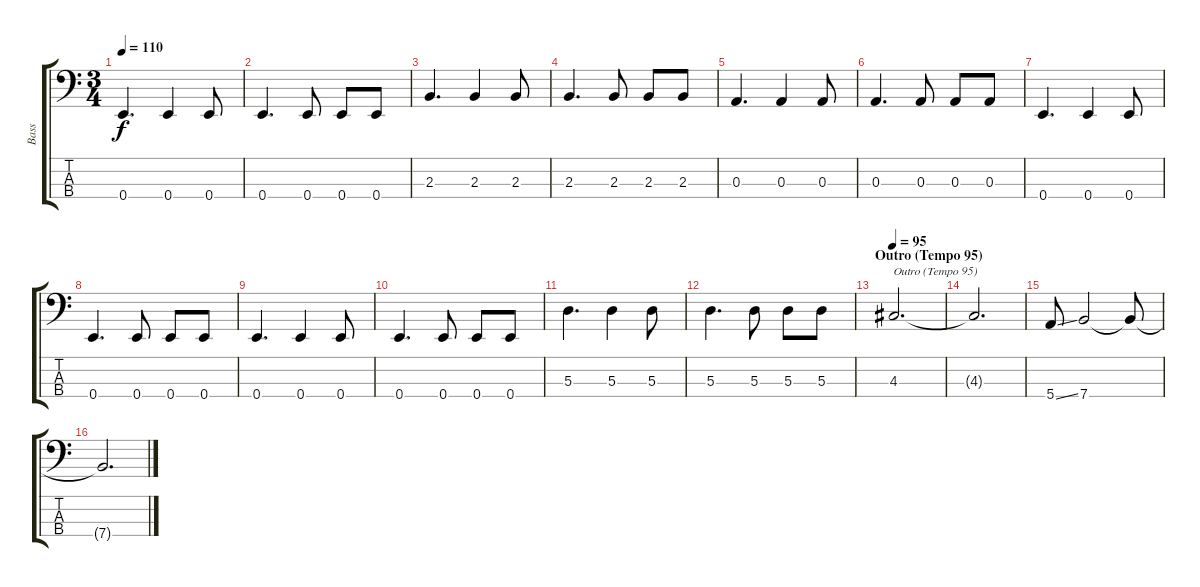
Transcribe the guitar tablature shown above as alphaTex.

\track ("Bass" "Bass") {instrument electricbasspick}
\staff {score tabs}
\tuning (G2 D2 A1 E1) {hide}
\ts (3 4)
\tempo 110
\clef f4
\ks c
0.4.4{d dy f} 0.4.4 0.4.8 |
0.4.4{d} 0.4.8 0.4.8 0.4.8 |
2.3.4{d} 2.3.4 2.3.8 |
2.3.4{d} 2.3.8 2.3.8 2.3.8 |
0.3.4{d} 0.3.4 0.3.8 |
0.3.4{d} 0.3.8 0.3.8 0.3.8 |
0.4.4{d} 0.4.4 0.4.8 |
0.4.4{d} 0.4.8 0.4.8 0.4.8 |
0.4.4{d} 0.4.4 0.4.8 |
0.4.4{d} 0.4.8 0.4.8 0.4.8 |
5.3.4{d} 5.3.4 5.3.8 |
5.3.4{d} 5.3.8 5.3.8 5.3.8 |
\section ("" "Outro (Tempo 95)")
\tempo 95
4.3.2{d txt "Outro (Tempo 95)"} |
4.3{t}.2{d} |
5.4{ss}.8 7.4.2 7.4{t}.8 |
7.4{t}.2{d}
